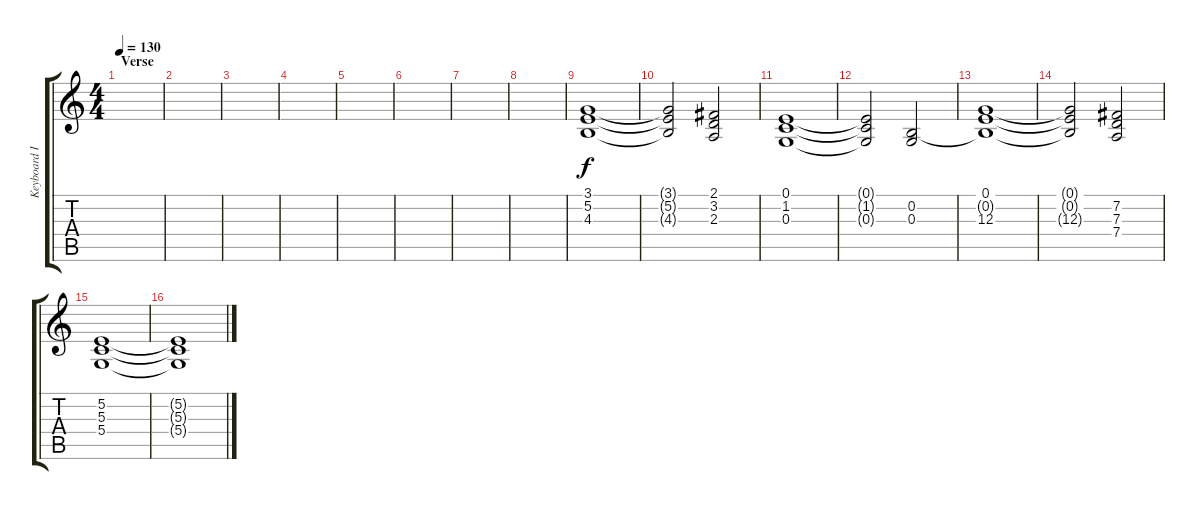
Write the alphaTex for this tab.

\track ("Keyboard I" "Keyboard I") {instrument synthstrings1}
\staff {score tabs}
\tuning (E4 B3 G3 D3 A2 E2) {hide}
\ts (4 4)
\section ("" "Verse")
\tempo 130
\clef g2
\ks c
|
|
|
|
|
|
|
|
(3.1 5.2 4.3).1{volume 10} |
(3.1{t} 5.2{t} 4.3{t}).2 (2.1 3.2 2.3).2 |
(0.1 1.2 0.3).1 |
(0.1{t} 1.2{t} 0.3{t}).2 (0.2 0.3).2 |
(0.1 0.2{t} 12.3).1 |
(0.1{t} 0.2{t} 12.3{t}).2 (7.2 7.3 7.4).2 |
(5.2 5.3 5.4).1 |
(5.2{t} 5.3{t} 5.4{t}).1
